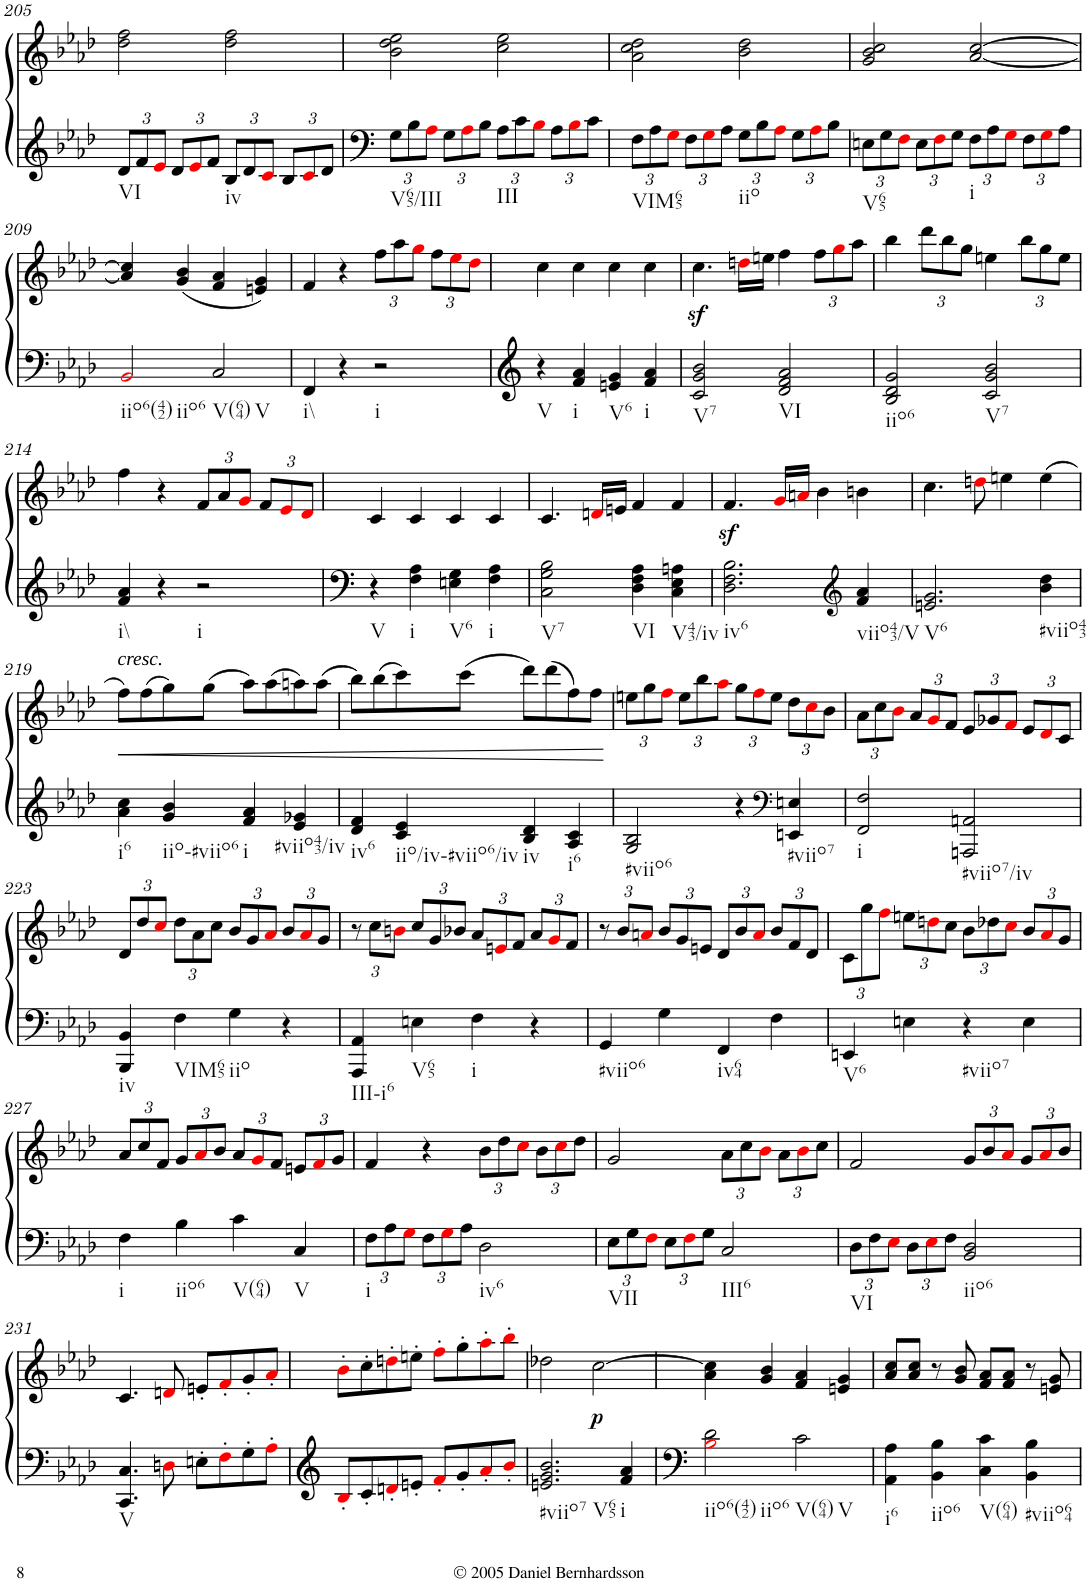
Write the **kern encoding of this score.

**kern	**kern	**dynam
*part1	*part1	*part1
*staff2	*staff1	*staff1/2
*I"Piano	*	*
*I'Pno.	*	*
!!LO:PB:g=z
*clefF4	*clefG2	*
*k[b-e-a-d-]	*k[b-e-a-d-]	*
*M4/4	*M4/4	*
*met(c)	*met(c)	*
*Xbrackettup	*	*
=205	=205	=205
!LO:TX:b:t=VI	!	!
12d-/L	2dd-\ 2ff\	.
12f/	.	.
12e-i/J	.	.
12d-/L	.	.
12e-i/	.	.
12f/J	.	.
!LO:TX:b:t=iv	!	!
12B-/L	2dd-\ 2ff\	.
12d-/	.	.
12ci/J	.	.
12B-/L	.	.
12ci/	.	.
12d-/J	.	.
=206	=206	=206
!LO:TX:b:t=V65/III	!	!
12G\L	2b-\ 2dd-\ 2ee-\	.
12B-\	.	.
12A-i\J	.	.
12G\L	.	.
12A-i\	.	.
12B-\J	.	.
!LO:TX:b:t=III	!	!
12A-\L	2cc\ 2ee-\	.
12c\	.	.
12B-i\J	.	.
12A-\L	.	.
12B-i\	.	.
12c\J	.	.
=207	=207	=207
!LO:TX:b:t=VIM65	!	!
12F\L	2a-\ 2cc\ 2dd-\	.
12A-\	.	.
12Gi\J	.	.
12F\L	.	.
12Gi\	.	.
12A-\J	.	.
!LO:TX:b:t=iio	!	!
12G\L	2b-\ 2dd-\	.
12B-\	.	.
12A-i\J	.	.
12G\L	.	.
12A-i\	.	.
12B-\J	.	.
=208	=208	=208
!LO:TX:b:t=V65	!	!
12En\L	2g/ 2b-/ 2cc/	.
12G\	.	.
12Fi\J	.	.
12E\L	.	.
12Fi\	.	.
12G\J	.	.
!LO:TX:b:t=i	!	!
12F\L	[<2a-/ [>2cc/	.
12A-\	.	.
12Gi\J	.	.
12F\L	.	.
12Gi\	.	.
12A-\J	.	.
!!LO:LB:g=z
=209	=209	=209
!LO:TX:b:t=iio6(42)	!	!
!LO:TX:b:t=iio6	!	!
2BB-i/	4a-/] 4cc/]	.
.	(4g/ 4b-/	.
!LO:TX:b:t=V(64)	!	!
!LO:TX:b:t=V	!	!
2C/	4f/ 4a-/	.
.	4en/ 4g/)	.
=210	=210	=210
!LO:TX:b:t=i\\	!	!
4FF/	4f/	.
4r	4r	.
*	*Xbrackettup	*
!LO:TX:b:t=i	!	!
2r	12ff\L	.
.	12aa-\	.
.	12ggi\J	.
.	12ff\L	.
.	12ee-i\	.
.	12dd-i\J	.
=211	=211	=211
!LO:TX:b:t=V	!	!
4r	4cc\	.
!LO:TX:b:t=i	!	!
4f/ 4a-/	4cc\	.
!LO:TX:b:t=V6	!	!
4en/ 4g/	4cc\	.
!LO:TX:b:t=i	!	!
4f/ 4a-/	4cc\	.
=212	=212	=212
!LO:TX:b:t=V7	!	!
2c/ 2g/ 2b-/	4.ccz<\	.
.	16ddni\LL	.
.	16een\JJ	.
!LO:TX:b:t=VI	!	!
2d-/ 2f/ 2a-/	4ff\	.
.	12ff\L	.
.	12ggi\	.
.	12aa-\J	.
=213	=213	=213
!LO:TX:b:t=iio6	!	!
2B-/ 2d-/ 2g/	4bb-\	.
.	12ddd-\L	.
.	12bb-\	.
.	12gg\J	.
!LO:TX:b:t=V7	!	!
2c/ 2g/ 2b-/	4een\	.
.	12bb-\L	.
.	12gg\	.
.	12ee\J	.
!!LO:LB:g=z
=214	=214	=214
!LO:TX:b:t=i\\	!	!
4f/ 4a-/	4ff\	.
4r	4r	.
!LO:TX:b:t=i	!	!
2r	12f/L	.
.	12a-/	.
.	12gi/J	.
.	12f/L	.
.	12e-i/	.
.	12d-i/J	.
=215	=215	=215
!LO:TX:b:t=V	!	!
4r	4c/	.
!LO:TX:b:t=i	!	!
4F\ 4A-\	4c/	.
!LO:TX:b:t=V6	!	!
4En\ 4G\	4c/	.
!LO:TX:b:t=i	!	!
4F\ 4A-\	4c/	.
=216	=216	=216
!LO:TX:b:t=V7	!	!
2C\ 2G\ 2B-\	4.c/	.
.	16dni/LL	.
.	16en/JJ	.
!LO:TX:b:t=VI	!	!
4D-\ 4F\ 4A-\	4f/	.
!LO:TX:b:t=V43/iv	!	!
4C\ 4E-\ 4An\	4f/	.
=217	=217	=217
!LO:TX:b:t=iv6	!	!
2.D-\ 2.F\ 2.B-\	4.fz</	.
.	16gi/LL	.
.	16ani/JJ	.
.	4b-\	.
*clefG2	*	*
!LO:TX:b:t=viio43/V	!	!
4f/ 4a-/	4bn\	.
=218	=218	=218
!LO:TX:b:t=V6	!	!
2.en/ 2.g/	4.cc\	.
.	8ddni\	.
.	4een\	.
!LO:TX:b:t=#viio43	!	!
4b-\ 4dd-\	(4ee\	.
!!LO:LB:g=z
=219	=219	=219
!	!LO:TX:a:i:t=cresc.	!
!LO:TX:b:t=i6	!	!
!	!	!LO:HP:b
4a-\ 4cc\	8ff\L)	<
.	(8ff\	.
!LO:TX:b:t=iio-#viio6	!	!
4g/ 4b-/	8gg\)	.
.	(8gg\J	.
!LO:TX:b:t=i	!	!
4f/ 4a-/	8aa-\L)	.
.	(8aa-\	.
!LO:TX:b:t=#viio43/iv	!	!
4e-/ 4g-X/	8aan\)	.
.	(8aa\J	.
=220	=220	=220
!LO:TX:b:t=iv6	!	!
4d-/ 4f/	8bb-\L)	.
.	(8bb-\	.
!LO:TX:b:t=iio/iv-#viio6/iv	!	!
4c/ 4e-/	8ccc\)	.
.	(8ccc\J	.
!LO:TX:b:t=iv	!	!
4B-/ 4d-/	8ddd-\L)	.
.	(8ddd-\	.
!LO:TX:b:t=i6	!	!
4A-/ 4c/	8ff\)	.
.	8ff\J	.
.	.	[
=221	=221	=221
!LO:TX:b:t=#viio6	!	!
2G/ 2B-/	12een\L	.
.	12gg\	.
.	12ffi\J	.
.	12ee\L	.
.	12bb-\	.
.	12aa-i\J	.
4r	12gg\L	.
.	12ffi\	.
.	12ee\J	.
*clefF4	*	*
!LO:TX:b:t=#viio7	!	!
4EEn/ 4En/	12dd-\L	.
.	12cci\	.
.	12b-\J	.
=222	=222	=222
!LO:TX:b:t=i	!	!
2FF/ 2F/	12a-\L	.
.	12cc\	.
.	12b-i\J	.
.	12a-/L	.
.	12gi/	.
.	12f/J	.
!LO:TX:b:t=#viio7/iv	!	!
2AAAn/ 2AAn/	12e-/L	.
.	12g-X/	.
.	12fi/J	.
.	12e-/L	.
.	12d-i/	.
.	12c/J	.
!!LO:LB:g=z
=223	=223	=223
!LO:TX:b:t=iv	!	!
4BBB-/ 4BB-/	12d-/L	.
.	12dd-/	.
.	12cci/J	.
!LO:TX:b:t=VIM65	!	!
4F\	12dd-\L	.
.	12a-\	.
.	12cc\J	.
!LO:TX:b:t=iio	!	!
4G\	12b-/L	.
.	12g/	.
.	12a-i/J	.
4r	12b-/L	.
.	12a-i/	.
.	12g/J	.
=224	=224	=224
!LO:TX:b:t=III-i6	!	!
4AAA-/ 4AA-/	12r	.
.	12cc\L	.
.	12bni\J	.
!LO:TX:b:t=V65	!	!
4En\	12cc/L	.
.	12g/	.
.	12b-X/J	.
!LO:TX:b:t=i	!	!
4F\	12a-/L	.
.	12eni/	.
.	12f/J	.
4r	12a-/L	.
.	12gi/	.
.	12f/J	.
=225	=225	=225
!LO:TX:b:t=#viio6	!	!
4GG/	12r	.
.	12b-/L	.
.	12ani/J	.
4G\	12b-/L	.
.	12g/	.
.	12en/J	.
!LO:TX:b:t=iv64	!	!
4FF/	12d-/L	.
.	12b-/	.
.	12ai/J	.
4F\	12b-/L	.
.	12f/	.
.	12d-/J	.
=226	=226	=226
!LO:TX:b:t=V6	!	!
4EEn/	12c\L	.
.	12gg\	.
.	12ffi\J	.
4En\	12een\L	.
.	12ddni\	.
.	12cc\J	.
!LO:TX:b:t=#viio7	!	!
4r	12b-\L	.
.	12dd-X\	.
.	12cci\J	.
4E\	12b-/L	.
.	12a-i/	.
.	12g/J	.
!!LO:LB:g=z
=227	=227	=227
!LO:TX:b:t=i	!	!
4F\	12a-/L	.
.	12cc/	.
.	12f/J	.
!LO:TX:b:t=iio6	!	!
4B-\	12g/L	.
.	12a-i/	.
.	12b-/J	.
!LO:TX:b:t=V(64)	!	!
4c\	12a-/L	.
.	12gi/	.
.	12f/J	.
!LO:TX:b:t=V	!	!
4C/	12en/L	.
.	12fi/	.
.	12g/J	.
=228	=228	=228
!LO:TX:b:t=i	!	!
12F\L	4f/	.
12A-\	.	.
12Gi\J	.	.
12F\L	4r	.
12Gi\	.	.
12A-\J	.	.
!LO:TX:b:t=iv6	!	!
2D-\	12b-\L	.
.	12dd-\	.
.	12cci\J	.
.	12b-\L	.
.	12cci\	.
.	12dd-\J	.
=229	=229	=229
!LO:TX:b:t=VII	!	!
12E-\L	2g/	.
12G\	.	.
12Fi\J	.	.
12E-\L	.	.
12Fi\	.	.
12G\J	.	.
!LO:TX:b:t=III6	!	!
2C/	12a-\L	.
.	12cc\	.
.	12b-i\J	.
.	12a-\L	.
.	12b-i\	.
.	12cc\J	.
=230	=230	=230
!LO:TX:b:t=VI	!	!
12D-\L	2f/	.
12F\	.	.
12E-i\J	.	.
12D-\L	.	.
12E-i\	.	.
12F\J	.	.
!LO:TX:b:t=iio6	!	!
2BB-/ 2D-/	12g/L	.
.	12b-/	.
.	12a-i/J	.
.	12g/L	.
.	12a-i/	.
.	12b-/J	.
!!LO:LB:g=z
=231	=231	=231
!LO:TX:b:t=V	!	!
4.CC/ 4.C/	4.c/	.
8Dni\	8dni/	.
8En'\L	8en'/L	.
8F'i\	8f'i/	.
8G'\	8g'/	.
8A-'i\J	8a-'i/J	.
=232	=232	=232
8B-'i/L	8b-'i\L	.
8c'/	8cc'\	.
8dn'i/	8ddn'i\	.
8en'/J	8een'\J	.
8f'i/L	8ff'i\L	.
8g'/	8gg'\	.
8a-'i/	8aa-'i\	.
8b-'i/J	8bb-'i\J	.
=233	=233	=233
!LO:TX:b:t=#viio7	!	!
!LO:TX:b:t=V65	!	!
2.en/ 2.g/ 2.b-/	2dd-X\	.
!	!	!LO:DY:b
.	[>2cc\	p
!LO:TX:b:t=i	!	!
4f/ 4a-/	.	.
=234	=234	=234
!LO:TX:b:t=iio6(42)	!	!
!LO:TX:b:t=iio6	!	!
2B-i\ 2d-\	4a-\ 4cc\]	.
.	4g/ 4b-/	.
!LO:TX:b:t=V(64)	!	!
!LO:TX:b:t=V	!	!
2c\	4f/ 4a-/	.
.	4en/ 4g/	.
=235	=235	=235
!LO:TX:b:t=i6	!	!
4AA-\ 4A-\	8a-/ 8cc/L	.
.	8a-/ 8cc/J	.
!LO:TX:b:t=iio6	!	!
4BB-\ 4B-\	8r	.
.	8g/ 8b-/	.
!LO:TX:b:t=V(64)	!	!
4C\ 4c\	8f/ 8a-/L	.
.	8f/ 8a-/J	.
!LO:TX:b:t=#viio64	!	!
4BB-\ 4B-\	8r	.
.	8en/ 8g/	.
=	=	=
*-	*-	*-
